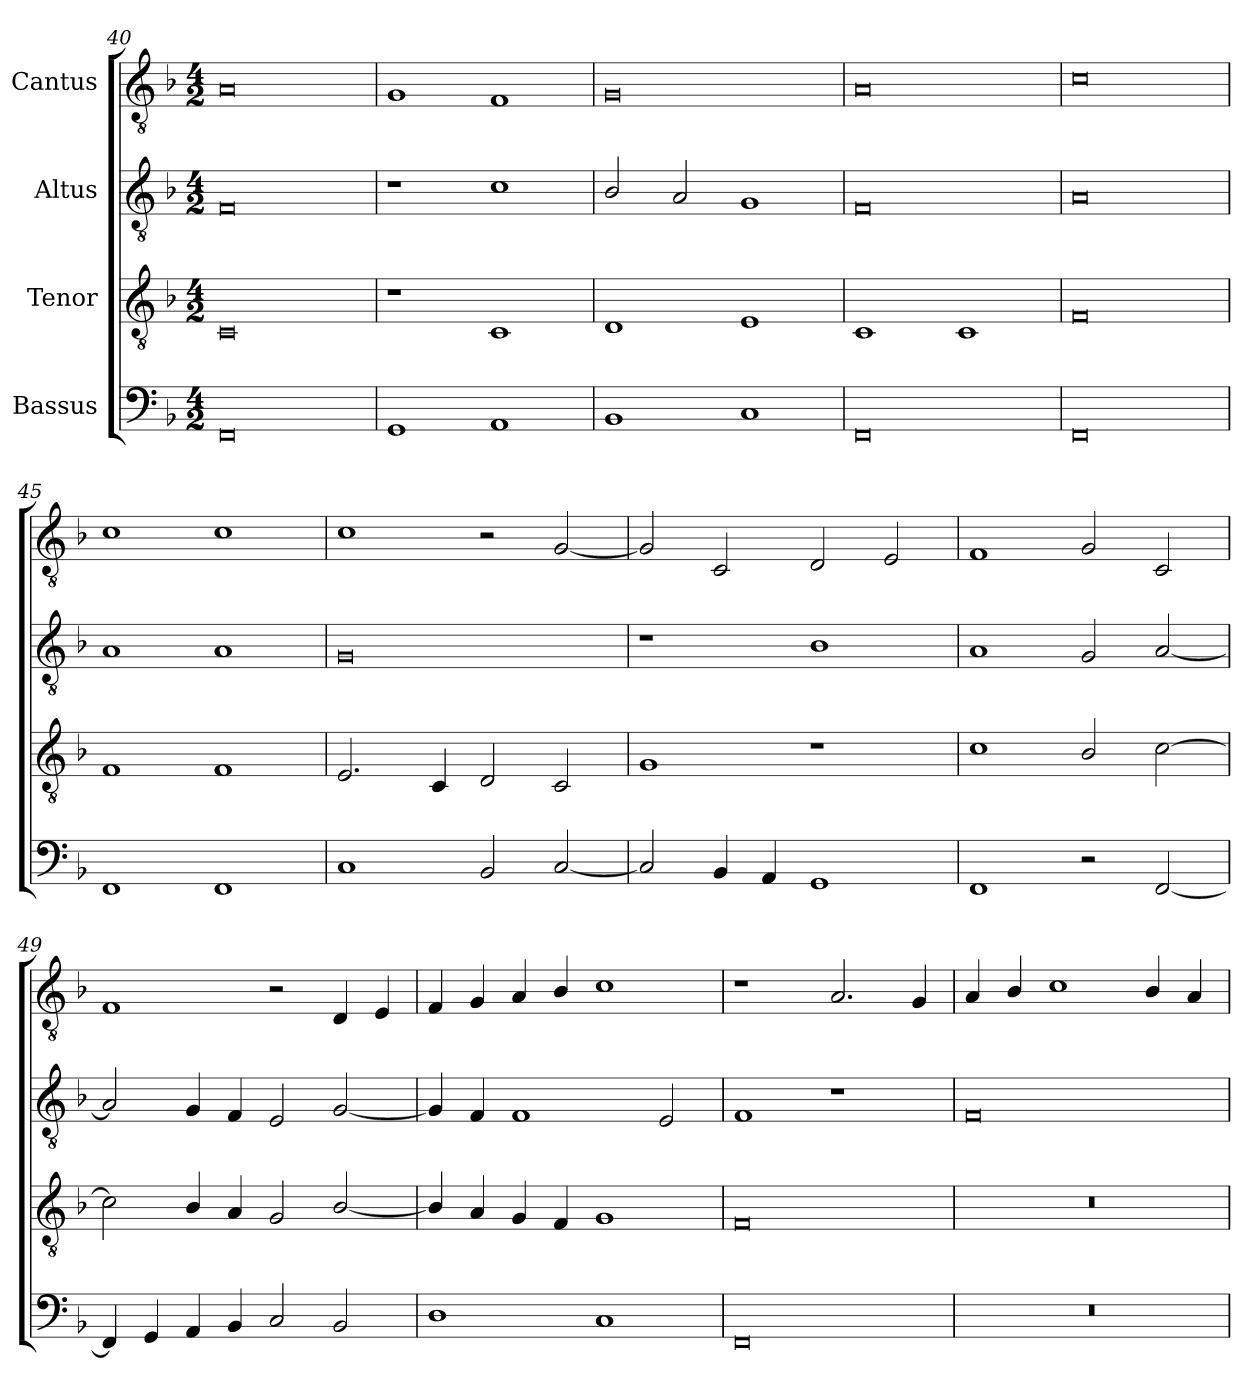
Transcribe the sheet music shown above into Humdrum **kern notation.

**kern	**kern	**kern	**kern
*part4	*part3	*part2	*part1
*staff4	*staff3	*staff2	*staff1
*I"Bassus	*I"Tenor	*I"Altus	*I"Cantus
*clefF4	*clefGv2	*clefGv2	*clefGv2
*k[b-]	*k[b-]	*k[b-]	*k[b-]
*M4/2	*M4/2	*M4/2	*M4/2
=40	=40	=40	=40
0FF/	0C/	0F/	0A/
=41	=41	=41	=41
1GG/	1r	1r	1G/
1AA/	1C/	1c\	1F/
=42	=42	=42	=42
1BB-/	1D/	2B-/	0G/
.	.	2A/	.
1C/	1E/	1G/	.
=43	=43	=43	=43
0FF/	1C/	0F/	0A/
.	1C/	.	.
=44	=44	=44	=44
0FF/	0F/	0A/	0c\
=45	=45	=45	=45
1FF/	1F/	1A/	1c\
1FF/	1F/	1A/	1c\
=46	=46	=46	=46
1C/	2.E/	0G/	1c\
.	4C/	.	.
2BB-/	2D/	.	2r
[2C/	2C/	.	[2G/
=47	=47	=47	=47
2C/]	1G/	1r	2G/]
4BB-/	.	.	2C/
4AA/	.	.	.
1GG/	1r	1B-/	2D/
.	.	.	2E/
=48	=48	=48	=48
1FF/	1c\	1A/	1F/
2r	2B-/	2G/	2G/
[2FF/	[2c\	[2A/	2C/
=49	=49	=49	=49
4FF/]	2c\]	2A/]	1F/
4GG/	.	.	.
4AA/	4B-/	4G/	.
4BB-/	4A/	4F/	.
2C/	2G/	2E/	2r
2BB-/	[2B-/	[2G/	4D/
.	.	.	4E/
=50	=50	=50	=50
1D/	4B-/]	4G/]	4F/
.	4A/	4F/	4G/
.	4G/	1F/	4A/
.	4F/	.	4B-/
1C/	1G/	.	1c\
.	.	2E/	.
=51	=51	=51	=51
0FF/	0F/	1F/	1r
.	.	1r	2.A/
.	.	.	4G/
=52	=52	=52	=52
0r	0r	0F/	4A/
.	.	.	4B-/
.	.	.	1c\
.	.	.	4B-/
.	.	.	4A/
=	=	=	=
*-	*-	*-	*-
